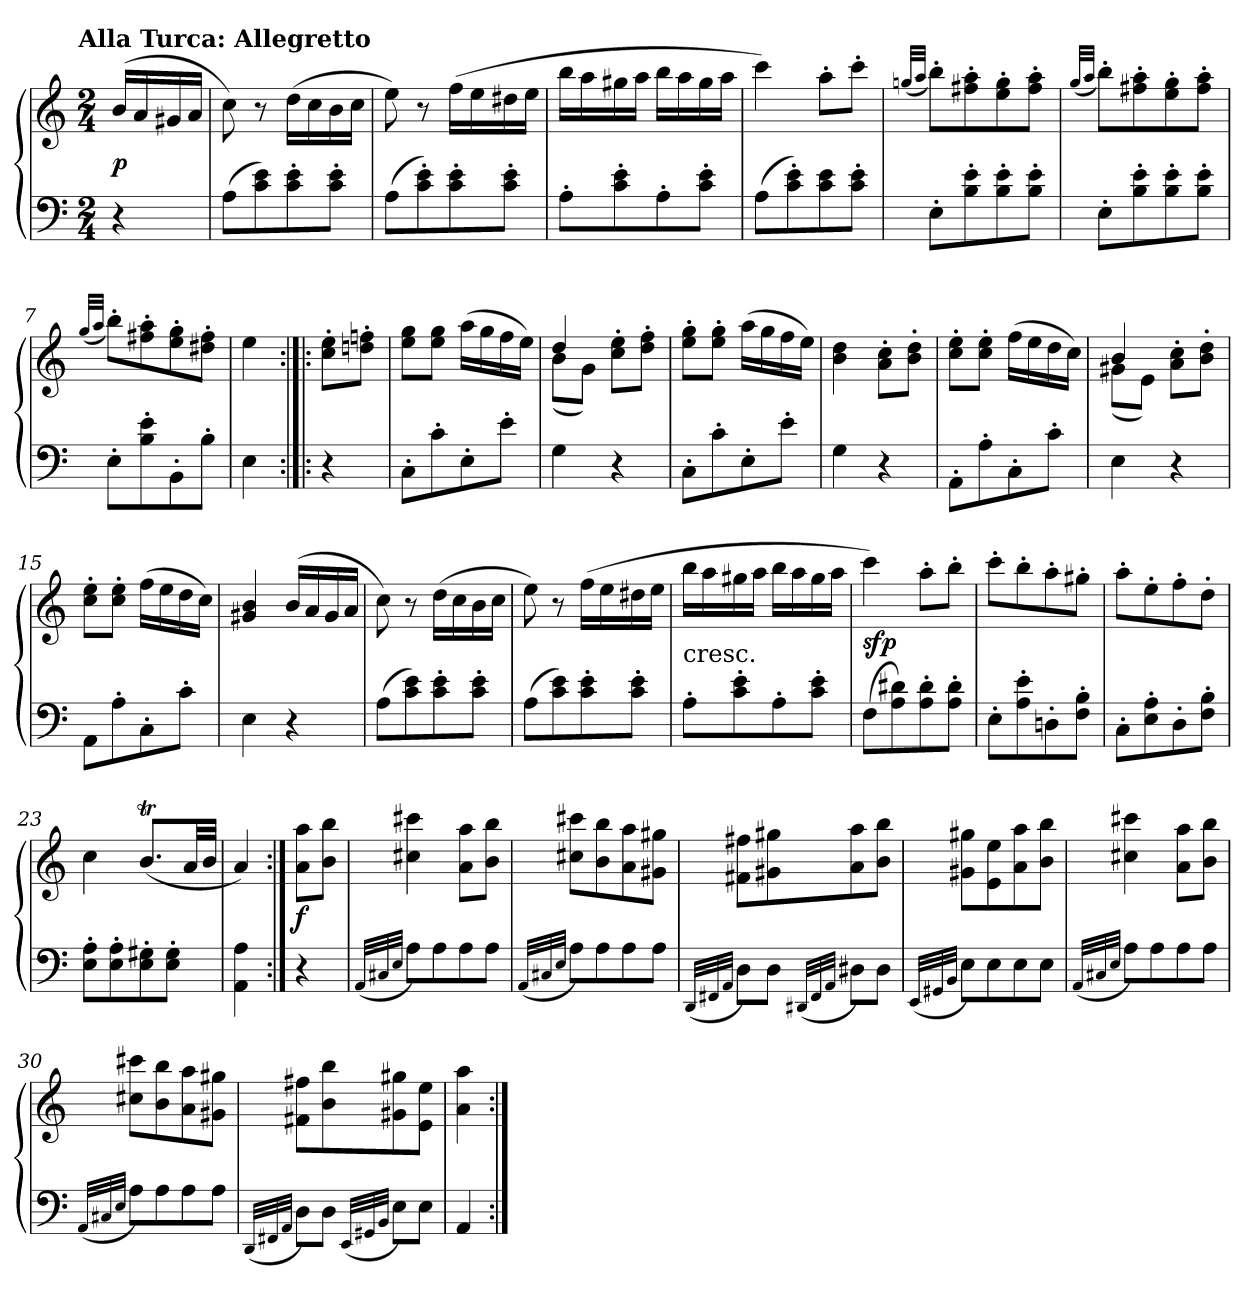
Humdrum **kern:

**kern	**kern	**dynam
*part1	*part1	*part1
*staff2	*staff1	*staff1/2
*clefF4	*clefG2	*
*k[]	*k[]	*
*a:	*a:	*
!!LO:TX:omd:t=Alla Turca&colon; Allegretto
*M2/4	*M2/4	*
*MM112	*MM112	*
=	=	=
4r	(16bLL	p
.	16a	.
.	16g#X	.
.	16aJJ	.
=1	=1	=1
(8AL	8cc)	.
8c 8e)	8r	.
8c' 8e'	(16ddLL	.
.	16cc	.
8c' 8e'J	16b	.
.	16ccJJ	.
=2	=2	=2
(8AL	8ee)	.
8c' 8e')	8r	.
8c' 8e'	(16ffLL	.
.	16ee	.
8c' 8e'J	16dd#X	.
.	16eeJJ	.
=3	=3	=3
8A'L	16bbLL	.
.	16aa	.
8c' 8e'	16gg#X	.
.	16aaJJ	.
8A'	16bbLL	.
.	16aa	.
8c' 8e'J	16gg#	.
.	16aaJJ	.
=4	=4	=4
(8AL	4ccc)	.
8c' 8e')	.	.
8c 8e	8aa'L	.
8c' 8e'J	8ccc'J	.
=5	=5	=5
.	(32qggnLLL	.
.	32qaaJJJ	.
8E'L	8bb'L)	.
8B' 8e'	8ff#X' 8aa'	.
8B' 8e'	8ee' 8gg'	.
8B' 8e'J	8ff#' 8aa'J	.
=6	=6	=6
.	(32qggLLL	.
.	32qaaJJJ	.
8E'L	8bb'L)	.
8B' 8e'	8ff#X' 8aa'	.
8B' 8e'	8ee' 8gg'	.
8B' 8e'J	8ff#' 8aa'J	.
=7	=7	=7
.	(32qggLLL	.
.	32qaaJJJ	.
8E'L	8bb'L)	.
8B' 8e'	8ff#X' 8aa'	.
8BB'	8ee' 8gg'	.
8B'J	8dd#X' 8ff#'J	.
=8	=8	=8
4E	4ee	.
=:|!|:	=:|!|:	=:|!|:
4r	8cc' 8ee'L	.
.	8ddn' 8ffn'J	.
=9	=9	=9
8C'L	8ee 8ggL	.
8c'	8ee 8ggJ	.
8E'	(16aaLL	.
.	16gg	.
8e'J	16ff	.
.	16eeJJ)	.
=10	=10	=10
*	*^	*
4G	4dd	(8bL	.
.	.	8gJ)	.
4r	4ryy	8cc' 8ee'L	.
.	.	8dd' 8ff'J	.
*	*v	*v	*
=11	=11	=11
8C'L	8ee' 8gg'L	.
8c'	8ee' 8gg'J	.
8E'	(16aaLL	.
.	16gg	.
8e'J	16ff	.
.	16eeJJ)	.
=12	=12	=12
4G	4b 4dd	.
4r	8a' 8cc'L	.
.	8b' 8dd'J	.
=13	=13	=13
8AA'L	8cc' 8ee'L	.
8A'	8cc' 8ee'J	.
8C'	(16ffLL	.
.	16ee	.
8c'J	16dd	.
.	16ccJJ)	.
=14	=14	=14
*	*^	*
4E	4b	(8g#XL	.
.	.	8eJ)	.
4r	4ryy	8a' 8cc'L	.
.	.	8b' 8dd'J	.
*	*v	*v	*
=15	=15	=15
8AAL	8cc' 8ee'L	.
8A'	8cc' 8ee'J	.
8C'	(16ffLL	.
.	16ee	.
8c'J	16dd	.
.	16ccJJ)	.
=16	=16	=16
4E	4g#X 4b	.
4r	(16bLL	.
.	16a	.
.	16g#	.
.	16aJJ	.
=17	=17	=17
(8AL	8cc)	.
8c 8e)	8r	.
8c' 8e'	(16ddLL	.
.	16cc	.
8c' 8e'J	16b	.
.	16ccJJ	.
=18	=18	=18
(8AL	8ee)	.
8c 8e)	8r	.
8c' 8e'	(16ffLL	.
.	16ee	.
8c' 8e'J	16dd#X	.
.	16eeJJ	.
=19	=19	=19
!	!LO:TX:c:t=cresc.	!
8A'L	16bbLL	.
.	16aa	.
8c' 8e'	16gg#X	.
.	16aaJJ	.
8A'	16bbLL	.
.	16aa	.
8c' 8e'J	16gg#	.
.	16aaJJ	.
=20	=20	=20
(8FL	4ccc)	sfp
8A 8d#X)	.	.
8A' 8d#'	8aa'L	.
8A' 8d#'J	8bb'J	.
=21	=21	=21
8E'L	8ccc'L	.
8A' 8e'	8bb'	.
8Dn'	8aa'	.
8F' 8B'J	8gg#X'J	.
=22	=22	=22
8C'L	8aa'L	.
8E' 8A'	8ee'	.
8D'	8ff'	.
8F' 8B'J	8dd'J	.
=23	=23	=23
8E' 8A'L	4cc	.
8E' 8A'	.	.
8E' 8G#X'	(8.btL	.
8E' 8G#'J	.	.
.	32aLL	.
.	32bJJJ	.
=24	=24	=24
4AA 4A	4a)	.
=:|!	=:|!	=:|!
4r	8a 8aaL	f
.	8b 8bbJ	.
=25	=25	=25
(>32qAALLL	.	.
32qC#	.	.
32qEJJJ	.	.
8AL)	4cc# 4ccc#	.
8A	.	.
8A	8a 8aaL	.
8AJ	8b 8bbJ	.
=26	=26	=26
(>32qAALLL	.	.
32qC#	.	.
32qEJJJ	.	.
8AL)	8cc# 8ccc#L	.
8A	8b 8bb	.
8A	8a 8aa	.
8AJ	8g# 8gg#J	.
=27	=27	=27
(>32qDDLLL	.	.
32qFF#	.	.
32qAAJJJ	.	.
8DL)	8f# 8ff#L	.
8DJ	8g# 8gg#	.
(>32qDD#XLLL	.	.
32qFF#	.	.
32qAAJJJ	.	.
8D#XL)	8a 8aa	.
8D#J	8b 8bbJ	.
=28	=28	=28
(>32qEELLL	.	.
32qGG#	.	.
32qBBJJJ	.	.
8EL)	8g# 8gg#L	.
8E	8e 8ee	.
8E	8a 8aa	.
8EJ	8b 8bbJ	.
=29	=29	=29
(>32qAALLL	.	.
32qC#	.	.
32qEJJJ	.	.
8AL)	4cc# 4ccc#	.
8A	.	.
8A	8a 8aaL	.
8AJ	8b 8bbJ	.
=30	=30	=30
(>32qAA/LLL	.	.
32qC#	.	.
32qEJJJ	.	.
8AL)	8cc# 8ccc#L	.
8A	8b 8bb	.
8A	8a 8aa	.
8AJ	8g# 8gg#J	.
=31	=31	=31
(>32qDDLLL	.	.
32qFF#	.	.
32qAAJJJ	.	.
8DL)	8f# 8ff#L	.
8DJ	8b 8bb	.
(>32qEELLL	.	.
32qGG#	.	.
32qBBJJJ	.	.
8EL)	8g# 8gg#	.
8EJ	8e 8eeJ	.
=32	=32	=32
4AA	4a 4aa	.
=:|!	=:|!	=:|!
*-	*-	*-
